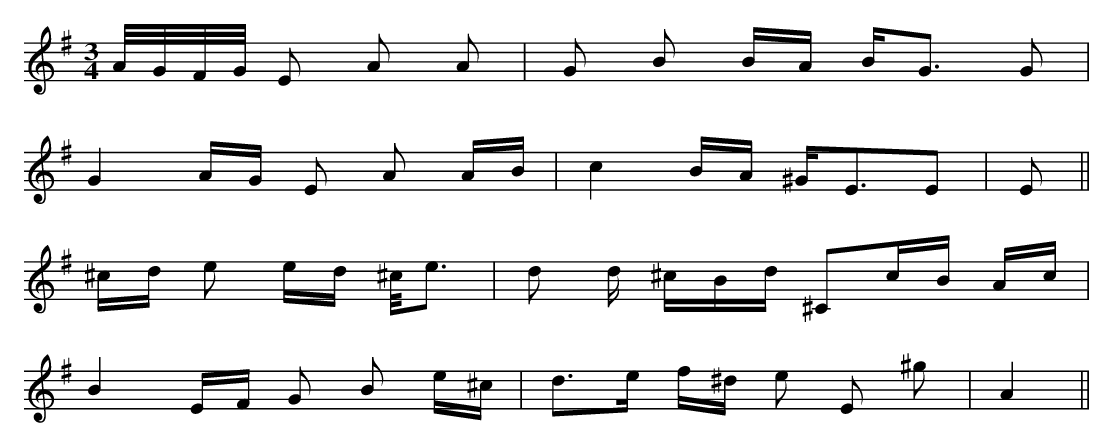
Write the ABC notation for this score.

X:1
M:3/4
K:Ador
A/4G/4F/4G/4 E A A|G B B/A/ B<G G|
G2 A/G/ E A A/B/|c2 B/A/ ^G<EE|E 2||
^c/d/ e e/d/ ^c/<e|d d/ ^c/B/d/ ^Cc/B/ A/c/|
B2 E/F/ G B e/^c/|d>e f/^d/ e E ^g|A2||
